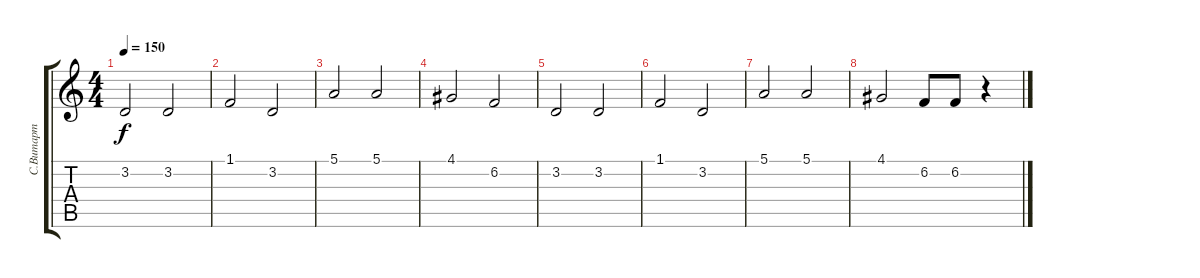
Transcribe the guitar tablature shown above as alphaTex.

\track ("С.Витарт" "С.Витарт") {instrument lead6voice}
\staff {score tabs}
\tuning (E4 B3 G3 D3 A2 E2) {hide}
\ts (4 4)
\tempo 150
\clef g2
\ks c
3.2.2{dy f} 3.2.2 |
1.1.2 3.2.2 |
5.1.2 5.1.2 |
4.1.2 6.2.2 |
3.2.2 3.2.2 |
1.1.2 3.2.2 |
5.1.2 5.1.2 |
4.1.2 6.2.8 6.2.8 r.4
